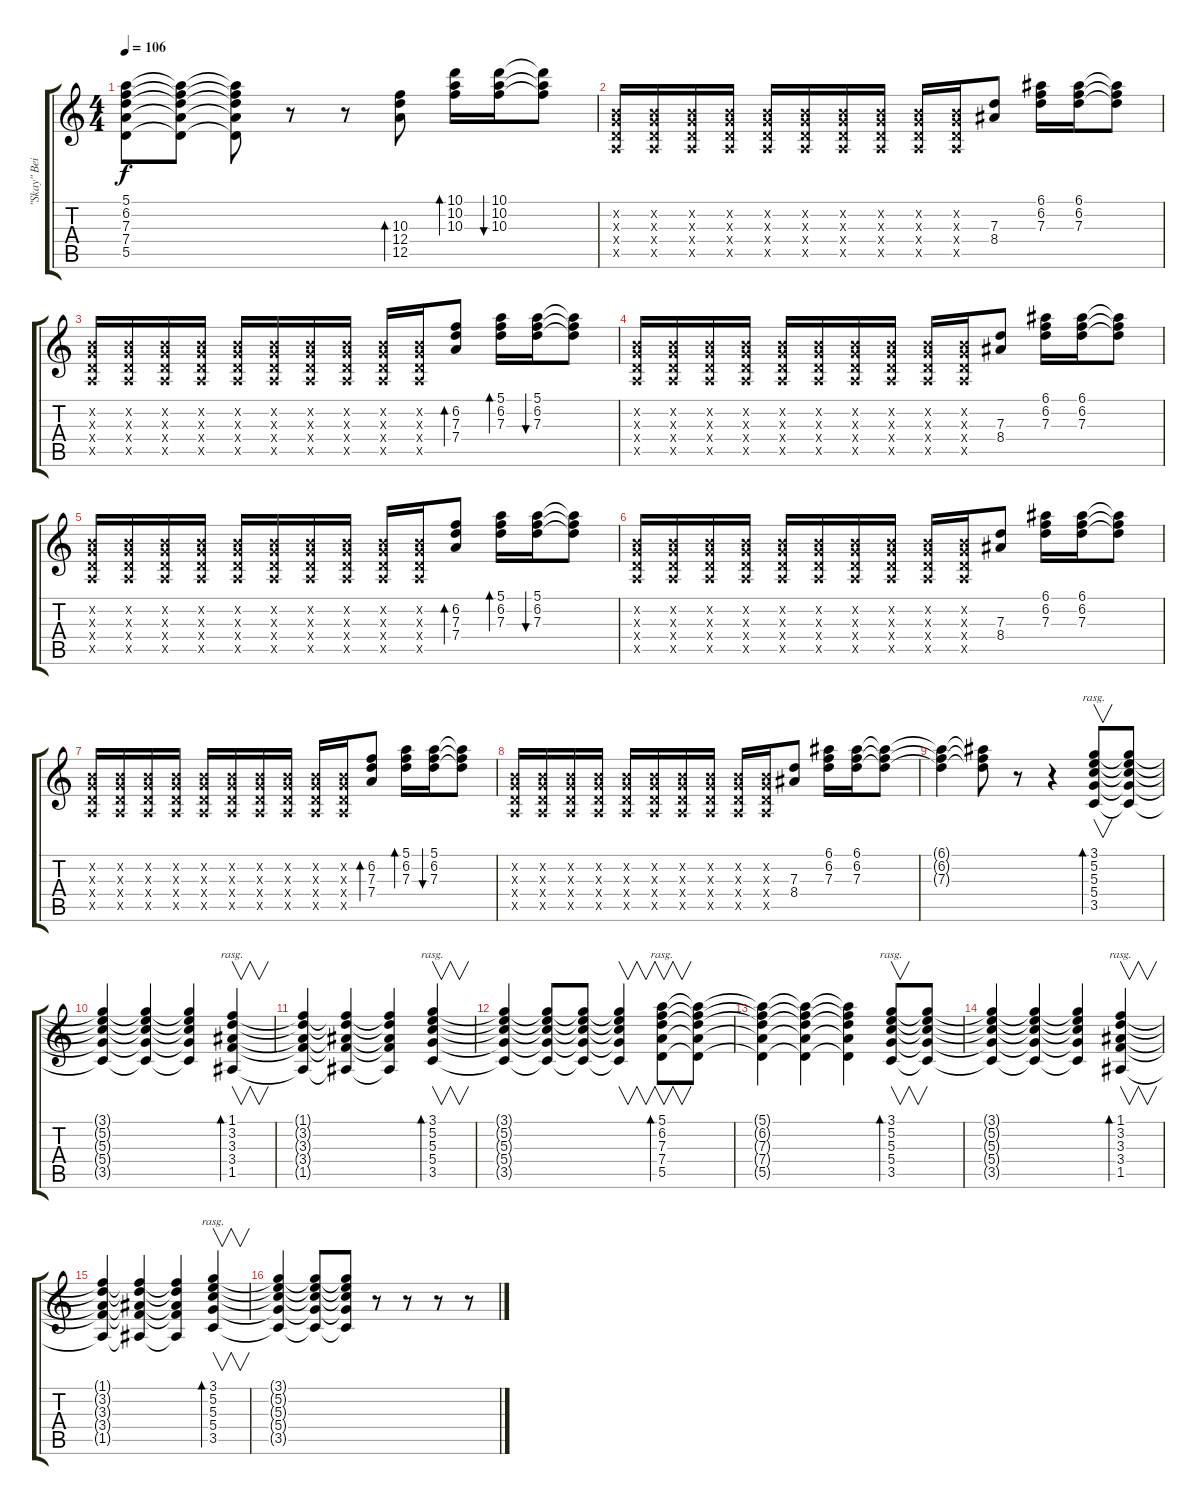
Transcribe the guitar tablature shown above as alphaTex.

\track ("\"Skay\" Beilinson" "\"Skay\" Bei") {instrument electricguitarclean}
\staff {score tabs}
\tuning (E4 B3 G3 D3 A2 E2) {hide}
\ts (4 4)
\tempo 106
\clef g2
\ks c
(5.1{t} 6.2{t} 7.3{t} 7.4{t} 5.5{t}).8{dy f} (5.1{t} 6.2{t} 7.3{t} 7.4{t} 5.5{t}).8 (5.1{t} 6.2{t} 7.3{t} 7.4{t} 5.5{t}).8 r.8 r.8 (10.3 12.4 12.5).8{bd 60} (10.1 10.2 10.3).16{bd 60} (10.1 10.2 10.3).16{bu 60} (10.1{t} 10.2{t} 10.3{t}).8 |
(0.2{x} 0.3{x} 0.4{x} 0.5{x}).16 (0.2{x} 0.3{x} 0.4{x} 0.5{x}).16 (0.2{x} 0.3{x} 0.4{x} 0.5{x}).16 (0.2{x} 0.3{x} 0.4{x} 0.5{x}).16 (0.2{x} 0.3{x} 0.4{x} 0.5{x}).16 (0.2{x} 0.3{x} 0.4{x} 0.5{x}).16 (0.2{x} 0.3{x} 0.4{x} 0.5{x}).16 (0.2{x} 0.3{x} 0.4{x} 0.5{x}).16 (0.2{x} 0.3{x} 0.4{x} 0.5{x}).16 (0.2{x} 0.3{x} 0.4{x} 0.5{x}).16 (7.3 8.4).8 (6.1 6.2 7.3).16 (6.1 6.2 7.3).16 (6.1{t} 6.2{t} 7.3{t}).8 |
(0.2{x} 0.3{x} 0.4{x} 0.5{x}).16 (0.2{x} 0.3{x} 0.4{x} 0.5{x}).16 (0.2{x} 0.3{x} 0.4{x} 0.5{x}).16 (0.2{x} 0.3{x} 0.4{x} 0.5{x}).16 (0.2{x} 0.3{x} 0.4{x} 0.5{x}).16 (0.2{x} 0.3{x} 0.4{x} 0.5{x}).16 (0.2{x} 0.3{x} 0.4{x} 0.5{x}).16 (0.2{x} 0.3{x} 0.4{x} 0.5{x}).16 (0.2{x} 0.3{x} 0.4{x} 0.5{x}).16 (0.2{x} 0.3{x} 0.4{x} 0.5{x}).16 (6.2 7.3 7.4).8{bd 60} (5.1 6.2 7.3).16{bd 60} (5.1 6.2 7.3).16{bu 60} (5.1{t} 6.2{t} 7.3{t}).8 |
(0.2{x} 0.3{x} 0.4{x} 0.5{x}).16 (0.2{x} 0.3{x} 0.4{x} 0.5{x}).16 (0.2{x} 0.3{x} 0.4{x} 0.5{x}).16 (0.2{x} 0.3{x} 0.4{x} 0.5{x}).16 (0.2{x} 0.3{x} 0.4{x} 0.5{x}).16 (0.2{x} 0.3{x} 0.4{x} 0.5{x}).16 (0.2{x} 0.3{x} 0.4{x} 0.5{x}).16 (0.2{x} 0.3{x} 0.4{x} 0.5{x}).16 (0.2{x} 0.3{x} 0.4{x} 0.5{x}).16 (0.2{x} 0.3{x} 0.4{x} 0.5{x}).16 (7.3 8.4).8 (6.1 6.2 7.3).16 (6.1 6.2 7.3).16 (6.1{t} 6.2{t} 7.3{t}).8 |
(0.2{x} 0.3{x} 0.4{x} 0.5{x}).16 (0.2{x} 0.3{x} 0.4{x} 0.5{x}).16 (0.2{x} 0.3{x} 0.4{x} 0.5{x}).16 (0.2{x} 0.3{x} 0.4{x} 0.5{x}).16 (0.2{x} 0.3{x} 0.4{x} 0.5{x}).16 (0.2{x} 0.3{x} 0.4{x} 0.5{x}).16 (0.2{x} 0.3{x} 0.4{x} 0.5{x}).16 (0.2{x} 0.3{x} 0.4{x} 0.5{x}).16 (0.2{x} 0.3{x} 0.4{x} 0.5{x}).16 (0.2{x} 0.3{x} 0.4{x} 0.5{x}).16 (6.2 7.3 7.4).8{bd 60} (5.1 6.2 7.3).16{bd 60} (5.1 6.2 7.3).16{bu 60} (5.1{t} 6.2{t} 7.3{t}).8 |
(0.2{x} 0.3{x} 0.4{x} 0.5{x}).16 (0.2{x} 0.3{x} 0.4{x} 0.5{x}).16 (0.2{x} 0.3{x} 0.4{x} 0.5{x}).16 (0.2{x} 0.3{x} 0.4{x} 0.5{x}).16 (0.2{x} 0.3{x} 0.4{x} 0.5{x}).16 (0.2{x} 0.3{x} 0.4{x} 0.5{x}).16 (0.2{x} 0.3{x} 0.4{x} 0.5{x}).16 (0.2{x} 0.3{x} 0.4{x} 0.5{x}).16 (0.2{x} 0.3{x} 0.4{x} 0.5{x}).16 (0.2{x} 0.3{x} 0.4{x} 0.5{x}).16 (7.3 8.4).8 (6.1 6.2 7.3).16 (6.1 6.2 7.3).16 (6.1{t} 6.2{t} 7.3{t}).8 |
(0.2{x} 0.3{x} 0.4{x} 0.5{x}).16 (0.2{x} 0.3{x} 0.4{x} 0.5{x}).16 (0.2{x} 0.3{x} 0.4{x} 0.5{x}).16 (0.2{x} 0.3{x} 0.4{x} 0.5{x}).16 (0.2{x} 0.3{x} 0.4{x} 0.5{x}).16 (0.2{x} 0.3{x} 0.4{x} 0.5{x}).16 (0.2{x} 0.3{x} 0.4{x} 0.5{x}).16 (0.2{x} 0.3{x} 0.4{x} 0.5{x}).16 (0.2{x} 0.3{x} 0.4{x} 0.5{x}).16 (0.2{x} 0.3{x} 0.4{x} 0.5{x}).16 (6.2 7.3 7.4).8{bd 60} (5.1 6.2 7.3).16{bd 60} (5.1 6.2 7.3).16{bu 60} (5.1{t} 6.2{t} 7.3{t}).8 |
(0.2{x} 0.3{x} 0.4{x} 0.5{x}).16 (0.2{x} 0.3{x} 0.4{x} 0.5{x}).16 (0.2{x} 0.3{x} 0.4{x} 0.5{x}).16 (0.2{x} 0.3{x} 0.4{x} 0.5{x}).16 (0.2{x} 0.3{x} 0.4{x} 0.5{x}).16 (0.2{x} 0.3{x} 0.4{x} 0.5{x}).16 (0.2{x} 0.3{x} 0.4{x} 0.5{x}).16 (0.2{x} 0.3{x} 0.4{x} 0.5{x}).16 (0.2{x} 0.3{x} 0.4{x} 0.5{x}).16 (0.2{x} 0.3{x} 0.4{x} 0.5{x}).16 (7.3 8.4).8 (6.1 6.2 7.3).16 (6.1 6.2 7.3).16 (6.1{t} 6.2{t} 7.3{t}).8 |
(6.1{t} 6.2{t} 7.3{t}).4 (6.1{t} 6.2{t} 7.3{t}).8 r.8 r.4 (3.1 5.2 5.3 5.4 3.5).8{v bd 240 rasg ii} (3.1{t} 5.2{t} 5.3{t} 5.4{t} 3.5{t}).8 |
(3.1{t} 5.2{t} 5.3{t} 5.4{t} 3.5{t}).4 (3.1{t} 5.2{t} 5.3{t} 5.4{t} 3.5{t}).4 (3.1{t} 5.2{t} 5.3{t} 5.4{t} 3.5{t}).4 (1.1 3.2 3.3 3.4 1.5).4{v bd 240 rasg ii} |
(1.1{t} 3.2{t} 3.3{t} 3.4{t} 1.5{t}).4 (1.1{t} 3.2{t} 3.3{t} 3.4{t} 1.5{t}).4 (1.1{t} 3.2{t} 3.3{t} 3.4{t} 1.5{t}).4 (3.1 5.2 5.3 5.4 3.5).4{v bd 240 rasg ii} |
(3.1{t} 5.2{t} 5.3{t} 5.4{t} 3.5{t}).4 (3.1{t} 5.2{t} 5.3{t} 5.4{t} 3.5{t}).8 (3.1{t} 5.2{t} 5.3{t} 5.4{t} 3.5{t}).8 (3.1{t} 5.2{t} 5.3{t} 5.4{t} 3.5{t}).4{v} (5.1 6.2 7.3 7.4 5.5).8{v bd 240 rasg ii} (5.1{t} 6.2{t} 7.3{t} 7.4{t} 5.5{t}).8 |
(5.1{t} 6.2{t} 7.3{t} 7.4{t} 5.5{t}).4 (5.1{t} 6.2{t} 7.3{t} 7.4{t} 5.5{t}).4 (5.1{t} 6.2{t} 7.3{t} 7.4{t} 5.5{t}).4 (3.1 5.2 5.3 5.4 3.5).8{v bd 240 rasg ii} (3.1{t} 5.2{t} 5.3{t} 5.4{t} 3.5{t}).8 |
(3.1{t} 5.2{t} 5.3{t} 5.4{t} 3.5{t}).4 (3.1{t} 5.2{t} 5.3{t} 5.4{t} 3.5{t}).4 (3.1{t} 5.2{t} 5.3{t} 5.4{t} 3.5{t}).4 (1.1 3.2 3.3 3.4 1.5).4{v bd 240 rasg ii} |
(1.1{t} 3.2{t} 3.3{t} 3.4{t} 1.5{t}).4 (1.1{t} 3.2{t} 3.3{t} 3.4{t} 1.5{t}).4 (1.1{t} 3.2{t} 3.3{t} 3.4{t} 1.5{t}).4 (3.1 5.2 5.3 5.4 3.5).4{v bd 240 rasg ii} |
(3.1{t} 5.2{t} 5.3{t} 5.4{t} 3.5{t}).4 (3.1{t} 5.2{t} 5.3{t} 5.4{t} 3.5{t}).8 (3.1{t} 5.2{t} 5.3{t} 5.4{t} 3.5{t}).8 r.8 r.8 r.8 r.8
